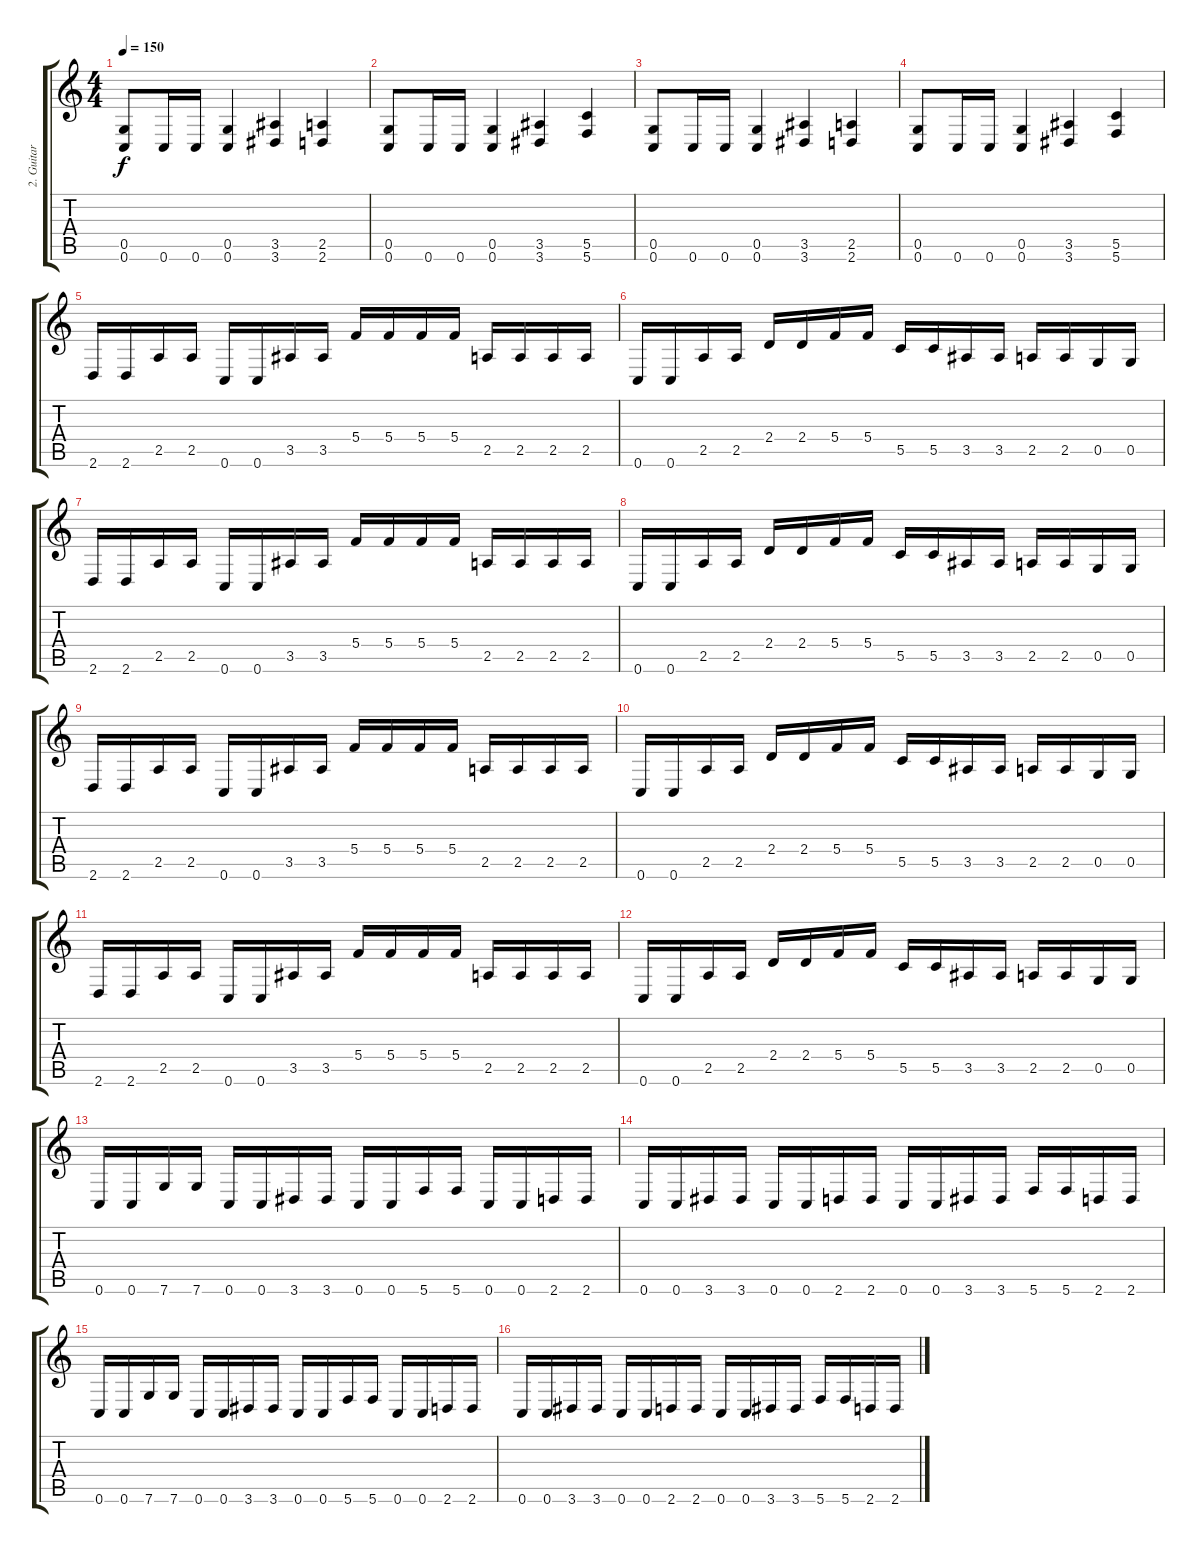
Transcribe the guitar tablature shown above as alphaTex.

\track ("2. Guitar" "2. Guitar") {instrument distortionguitar}
\staff {score tabs}
\tuning (D4 A3 F3 C3 G2 C2) {hide}
\ts (4 4)
\tempo 150
\clef g2
\ks c
(0.5 0.6).8{dy f} 0.6.16 0.6.16 (0.5 0.6).4 (3.5 3.6).4 (2.5 2.6).4 |
(0.5 0.6).8 0.6.16 0.6.16 (0.5 0.6).4 (3.5 3.6).4 (5.5 5.6).4 |
(0.5 0.6).8 0.6.16 0.6.16 (0.5 0.6).4 (3.5 3.6).4 (2.5 2.6).4 |
(0.5 0.6).8 0.6.16 0.6.16 (0.5 0.6).4 (3.5 3.6).4 (5.5 5.6).4 |
2.6.16 2.6.16 2.5.16 2.5.16 0.6.16 0.6.16 3.5.16 3.5.16 5.4.16 5.4.16 5.4.16 5.4.16 2.5.16 2.5.16 2.5.16 2.5.16 |
0.6.16 0.6.16 2.5.16 2.5.16 2.4.16 2.4.16 5.4.16 5.4.16 5.5.16 5.5.16 3.5.16 3.5.16 2.5.16 2.5.16 0.5.16 0.5.16 |
2.6.16 2.6.16 2.5.16 2.5.16 0.6.16 0.6.16 3.5.16 3.5.16 5.4.16 5.4.16 5.4.16 5.4.16 2.5.16 2.5.16 2.5.16 2.5.16 |
0.6.16 0.6.16 2.5.16 2.5.16 2.4.16 2.4.16 5.4.16 5.4.16 5.5.16 5.5.16 3.5.16 3.5.16 2.5.16 2.5.16 0.5.16 0.5.16 |
2.6.16 2.6.16 2.5.16 2.5.16 0.6.16 0.6.16 3.5.16 3.5.16 5.4.16 5.4.16 5.4.16 5.4.16 2.5.16 2.5.16 2.5.16 2.5.16 |
0.6.16 0.6.16 2.5.16 2.5.16 2.4.16 2.4.16 5.4.16 5.4.16 5.5.16 5.5.16 3.5.16 3.5.16 2.5.16 2.5.16 0.5.16 0.5.16 |
2.6.16 2.6.16 2.5.16 2.5.16 0.6.16 0.6.16 3.5.16 3.5.16 5.4.16 5.4.16 5.4.16 5.4.16 2.5.16 2.5.16 2.5.16 2.5.16 |
0.6.16 0.6.16 2.5.16 2.5.16 2.4.16 2.4.16 5.4.16 5.4.16 5.5.16 5.5.16 3.5.16 3.5.16 2.5.16 2.5.16 0.5.16 0.5.16 |
0.6.16 0.6.16 7.6.16 7.6.16 0.6.16 0.6.16 3.6.16 3.6.16 0.6.16 0.6.16 5.6.16 5.6.16 0.6.16 0.6.16 2.6.16 2.6.16 |
0.6.16 0.6.16 3.6.16 3.6.16 0.6.16 0.6.16 2.6.16 2.6.16 0.6.16 0.6.16 3.6.16 3.6.16 5.6.16 5.6.16 2.6.16 2.6.16 |
0.6.16 0.6.16 7.6.16 7.6.16 0.6.16 0.6.16 3.6.16 3.6.16 0.6.16 0.6.16 5.6.16 5.6.16 0.6.16 0.6.16 2.6.16 2.6.16 |
0.6.16 0.6.16 3.6.16 3.6.16 0.6.16 0.6.16 2.6.16 2.6.16 0.6.16 0.6.16 3.6.16 3.6.16 5.6.16 5.6.16 2.6.16 2.6.16
